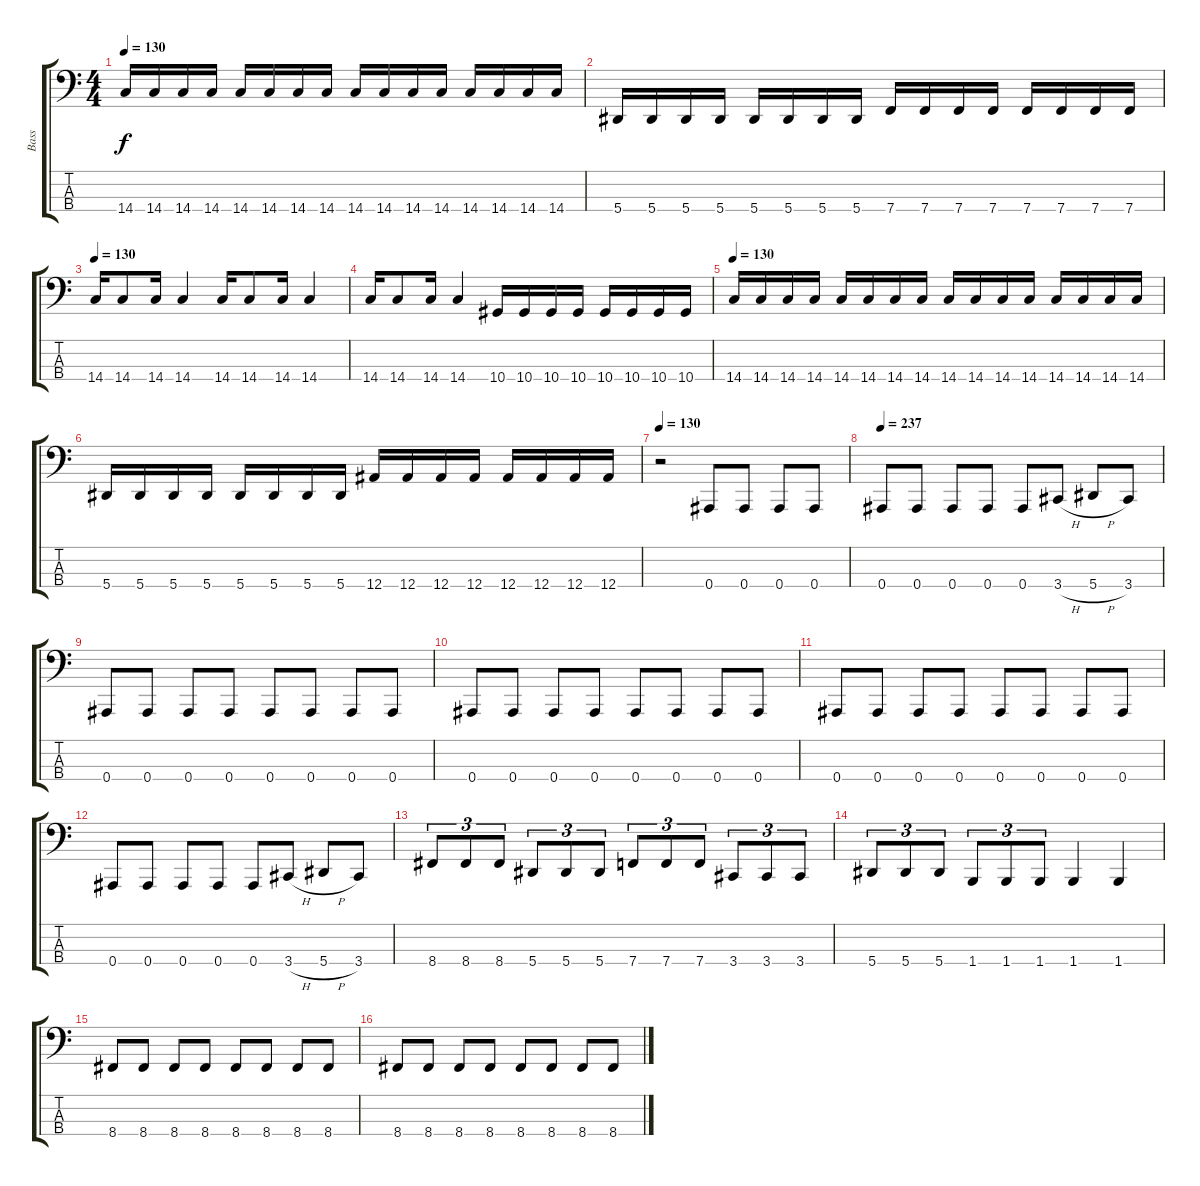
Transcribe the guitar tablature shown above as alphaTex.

\track ("Bass" "Bass") {instrument electricbassfinger}
\staff {score tabs}
\tuning (Eb2 Bb1 F1 Bb0) {hide}
\ts (4 4)
\tempo 130
\clef f4
\ks c
14.4.16{dy f} 14.4.16 14.4.16 14.4.16 14.4.16 14.4.16 14.4.16 14.4.16 14.4.16 14.4.16 14.4.16 14.4.16 14.4.16 14.4.16 14.4.16 14.4.16 |
5.4.16 5.4.16 5.4.16 5.4.16 5.4.16 5.4.16 5.4.16 5.4.16 7.4.16 7.4.16 7.4.16 7.4.16 7.4.16 7.4.16 7.4.16 7.4.16 |
\tempo 130
14.4.16 14.4.8 14.4.16 14.4.4 14.4.16 14.4.8 14.4.16 14.4.4 |
14.4.16 14.4.8 14.4.16 14.4.4 10.4.16 10.4.16 10.4.16 10.4.16 10.4.16 10.4.16 10.4.16 10.4.16 |
\tempo 130
14.4.16 14.4.16 14.4.16 14.4.16 14.4.16 14.4.16 14.4.16 14.4.16 14.4.16 14.4.16 14.4.16 14.4.16 14.4.16 14.4.16 14.4.16 14.4.16 |
5.4.16 5.4.16 5.4.16 5.4.16 5.4.16 5.4.16 5.4.16 5.4.16 12.4.16 12.4.16 12.4.16 12.4.16 12.4.16 12.4.16 12.4.16 12.4.16 |
\tempo 130
r.2 0.4.8 0.4.8 0.4.8 0.4.8 |
\tempo 237
0.4.8 0.4.8 0.4.8 0.4.8 0.4.8 3.4{h}.8 5.4{h}.8 3.4.8 |
0.4.8 0.4.8 0.4.8 0.4.8 0.4.8 0.4.8 0.4.8 0.4.8 |
0.4.8 0.4.8 0.4.8 0.4.8 0.4.8 0.4.8 0.4.8 0.4.8 |
0.4.8 0.4.8 0.4.8 0.4.8 0.4.8 0.4.8 0.4.8 0.4.8 |
0.4.8 0.4.8 0.4.8 0.4.8 0.4.8 3.4{h}.8 5.4{h}.8 3.4.8 |
8.4.8{tu (3 2)} 8.4.8{tu (3 2)} 8.4.8{tu (3 2)} 5.4.8{tu (3 2)} 5.4.8{tu (3 2)} 5.4.8{tu (3 2)} 7.4.8{tu (3 2)} 7.4.8{tu (3 2)} 7.4.8{tu (3 2)} 3.4.8{tu (3 2)} 3.4.8{tu (3 2)} 3.4.8{tu (3 2)} |
5.4.8{tu (3 2)} 5.4.8{tu (3 2)} 5.4.8{tu (3 2)} 1.4.8{tu (3 2)} 1.4.8{tu (3 2)} 1.4.8{tu (3 2)} 1.4.4 1.4.4 |
8.4.8 8.4.8 8.4.8 8.4.8 8.4.8 8.4.8 8.4.8 8.4.8 |
8.4.8 8.4.8 8.4.8 8.4.8 8.4.8 8.4.8 8.4.8 8.4.8
